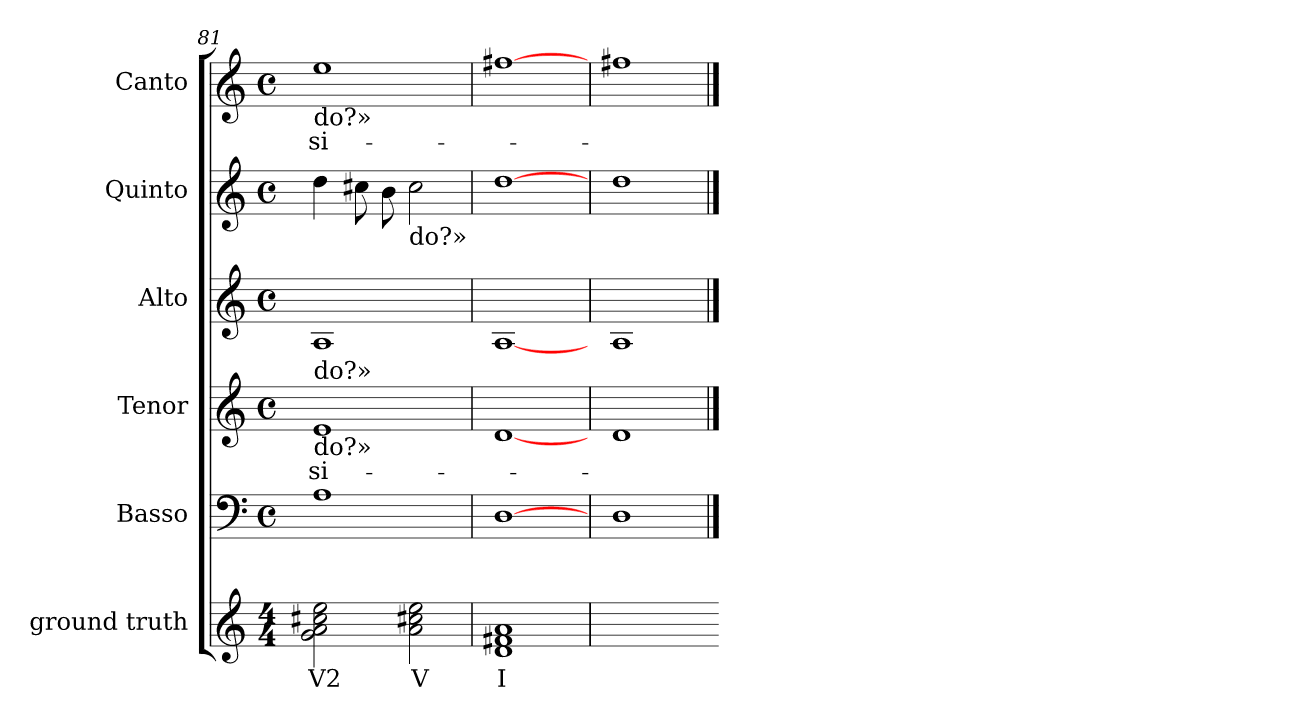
**kern	**text	**kern	**kern	**text	**kern	**kern	**kern	**text
*part6	*part6	*part5	*part4	*part4	*part3	*part2	*part1	*part1
*staff6	*staff6	*staff5	*staff4	*staff4	*staff3	*staff2	*staff1	*staff1
*I"ground truth	*	*I"Basso	*I"Tenor	*	*I"Alto	*I"Quinto	*I"Canto	*
*	*	*I'B.	*I'T.	*	*I'A.	*I'Q.	*I'C.	*
*	*	*clefF4	*clefG2	*	*clefG2	*clefG2	*clefG2	*
*k[]	*	*k[]	*k[]	*	*k[]	*k[]	*k[]	*
*	*	*C:	*C:	*	*C:	*C:	*C:	*
*M4/4	*	*M4/4	*M4/4	*	*M4/4	*M4/4	*M4/4	*
*	*	*met(c)	*met(c)	*	*met(c)	*met(c)	*met(c)	*
=81	=81	=81	=81	=81	=81	=81	=81	=81
!	!	!	!	!	!	!	!LO:TX:b:t=do?»	!
!	!	!	!LO:TX:b:t=do?»	!	!	!	!	!
!	!	!	!LO:TX:a:t=do?»	!	!	!	!	!
2g 2a 2cc#X 2ee	V2	1A	1e	-si-	1A	4dd	1ee	-si-
.	.	.	.	.	.	8cc#L	.	.
.	.	.	.	.	.	8b	.	.
!	!	!	!	!	!	!LO:TX:b:t=do?»	!	!
2a 2cc#X 2ee	V	.	.	.	.	2cc#	.	.
=82	=82	=82	=82	=82	=82	=82	=82	=82
1d 1f#X 1a	I	[1D	[1d	.	[1A	[1dd	[1ff#	.
=83	=83	=83	=83	=83	=83	=83	=83	=83
1ryy	.	1D	1d	.	1A	1dd	1ff#	.
=	==	==	==	==	==	==	==	==
*-	*-	*-	*-	*-	*-	*-	*-	*-
